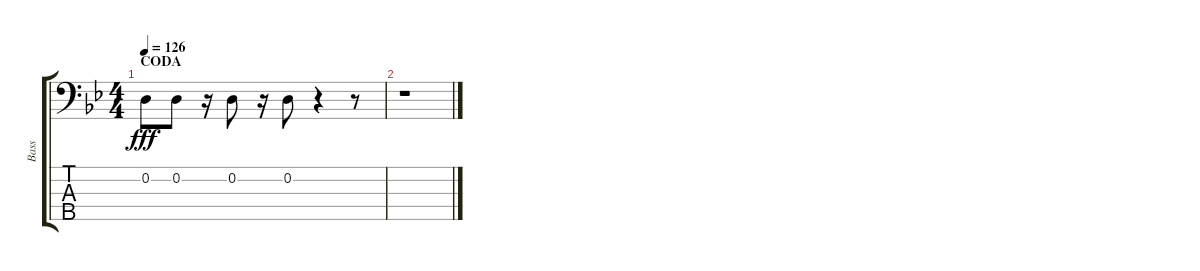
\track ("Bass" "Bass") {instrument electricbasspick}
\staff {score tabs}
\tuning (G2 D2 A1 E1 B0) {hide}
\ts (4 4)
\section ("" "CODA")
\tempo 126
\clef f4
\ks bb
0.2.8{dy fff} 0.2.8 r.16 0.2.8 r.16 0.2.8 r.4 r.8 |
r.1
